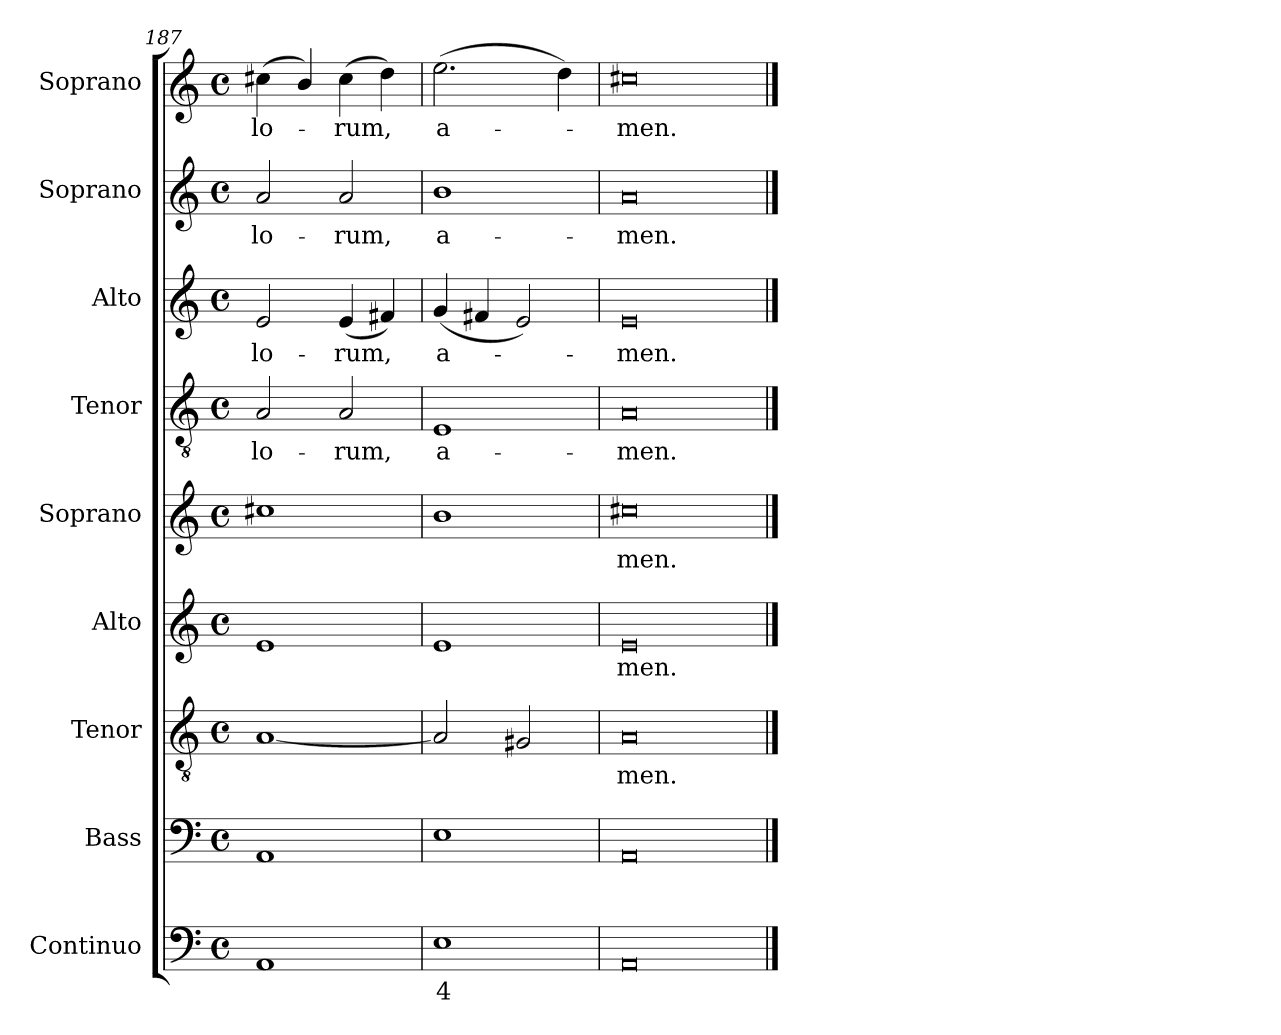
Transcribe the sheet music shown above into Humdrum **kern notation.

**kern	**text	**kern	**kern	**text	**kern	**text	**kern	**text	**kern	**text	**kern	**text	**kern	**text	**kern	**text
*part9	*part9	*part8	*part7	*part7	*part6	*part6	*part5	*part5	*part4	*part4	*part3	*part3	*part2	*part2	*part1	*part1
*staff9	*staff9	*staff8	*staff7	*staff7	*staff6	*staff6	*staff5	*staff5	*staff4	*staff4	*staff3	*staff3	*staff2	*staff2	*staff1	*staff1
*I"Continuo	*	*I"Bass	*I"Tenor	*	*I"Alto	*	*I"Soprano	*	*I"Tenor	*	*I"Alto	*	*I"Soprano	*	*I"Soprano	*
*I'Cont.	*	*I'B.	*I'T.	*	*I'A.	*	*I'S.	*	*I'T.	*	*I'A.	*	*I'S.	*	*I'S.	*
*clefF4	*	*clefF4	*clefGv2	*	*clefG2	*	*clefG2	*	*clefGv2	*	*clefG2	*	*clefG2	*	*clefG2	*
*	*	*	*ITrd7c12	*	*	*	*	*	*ITrd7c12	*	*	*	*	*	*	*
*k[]	*	*k[]	*k[]	*	*k[]	*	*k[]	*	*k[]	*	*k[]	*	*k[]	*	*k[]	*
*C:	*	*C:	*C:	*	*C:	*	*C:	*	*C:	*	*C:	*	*C:	*	*C:	*
*M4/4	*	*M4/4	*M4/4	*	*M4/4	*	*M4/4	*	*M4/4	*	*M4/4	*	*M4/4	*	*M4/4	*
*met(c)	*	*met(c)	*met(c)	*	*met(c)	*	*met(c)	*	*met(c)	*	*met(c)	*	*met(c)	*	*met(c)	*
=187	=187	=187	=187	=187	=187	=187	=187	=187	=187	=187	=187	=187	=187	=187	=187	=187
!	!	!	!	!	!	!	!	!	!	!LO:LY:b:color=#000000	!	!	!	!	!	!
!	!	!	!	!	!	!	!	!	!	!	!	!LO:LY:b:color=#000000	!	!	!	!
!	!	!	!	!	!	!	!	!	!	!	!	!	!	!LO:LY:b:color=#000000	!	!
!	!	!	!	!	!	!	!	!	!	!	!	!	!	!	!	!LO:LY:b:color=#000000
1AAi	.	1AAi	[1AAi	.	1ei	.	1cc#i	.	2AAi/	-lo-	2ei/	-lo-	2ai/	-lo-	(4cc#i\	-lo-
.	.	.	.	.	.	.	.	.	.	.	.	.	.	.	4bi/)	.
!	!	!	!	!	!	!	!	!	!	!LO:LY:b:color=#000000	!	!	!	!	!	!
!	!	!	!	!	!	!	!	!	!	!	!	!LO:LY:b:color=#000000	!	!	!	!
!	!	!	!	!	!	!	!	!	!	!	!	!	!	!LO:LY:b:color=#000000	!	!
!	!	!	!	!	!	!	!	!	!	!	!	!	!	!	!	!LO:LY:b:color=#000000
.	.	.	.	.	.	.	.	.	2AAi/	-rum,	(4ei/	-rum,	2ai/	-rum,	(4cc#i\	-rum,
.	.	.	.	.	.	.	.	.	.	.	4f#Xi/)	.	.	.	4ddi\)	.
=188	=188	=188	=188	=188	=188	=188	=188	=188	=188	=188	=188	=188	=188	=188	=188	=188
!	!LO:LY:b:color=#000000	!	!	!	!	!	!	!	!	!	!	!	!	!	!	!
!	!	!	!	!	!	!	!	!	!	!LO:LY:b:color=#000000	!	!	!	!	!	!
!	!	!	!	!	!	!	!	!	!	!	!	!LO:LY:b:color=#000000	!	!	!	!
!	!	!	!	!	!	!	!	!	!	!	!	!	!	!LO:LY:b:color=#000000	!	!
!	!	!	!	!	!	!	!	!	!	!	!	!	!	!	!	!LO:LY:b:color=#000000
1Ei	4	1Ei	2AAi/]	.	1ei	.	1bi	.	1EEi	a-	(4gi/	a-	1bi	a-	(2.eei\	a-
.	.	.	.	.	.	.	.	.	.	.	4f#Xi/	.	.	.	.	.
.	.	.	2GG#Xi/	.	.	.	.	.	.	.	2ei/)	.	.	.	.	.
.	.	.	.	.	.	.	.	.	.	.	.	.	.	.	4ddi\)	.
=189	=189	=189	=189	=189	=189	=189	=189	=189	=189	=189	=189	=189	=189	=189	=189	=189
!	!	!	!	!LO:LY:b:color=#000000	!	!	!	!	!	!	!	!	!	!	!	!
!	!	!	!	!	!	!LO:LY:b:color=#000000	!	!	!	!	!	!	!	!	!	!
!	!	!	!	!	!	!	!	!LO:LY:b:color=#000000	!	!	!	!	!	!	!	!
!	!	!	!	!	!	!	!	!	!	!LO:LY:b:color=#000000	!	!	!	!	!	!
!	!	!	!	!	!	!	!	!	!	!	!	!LO:LY:b:color=#000000	!	!	!	!
!	!	!	!	!	!	!	!	!	!	!	!	!	!	!LO:LY:b:color=#000000	!	!
!	!	!	!	!	!	!	!	!	!	!	!	!	!	!	!	!LO:LY:b:color=#000000
0AAi	.	0AAi	0AAi	-men.	0ei	-men.	0cc#Xi	-men.	0AAi	-men.	0ei	-men.	0ai	-men.	0cc#Xi	-men.
==	==	==	==	==	==	==	==	==	==	==	==	==	==	==	==	==
*-	*-	*-	*-	*-	*-	*-	*-	*-	*-	*-	*-	*-	*-	*-	*-	*-
